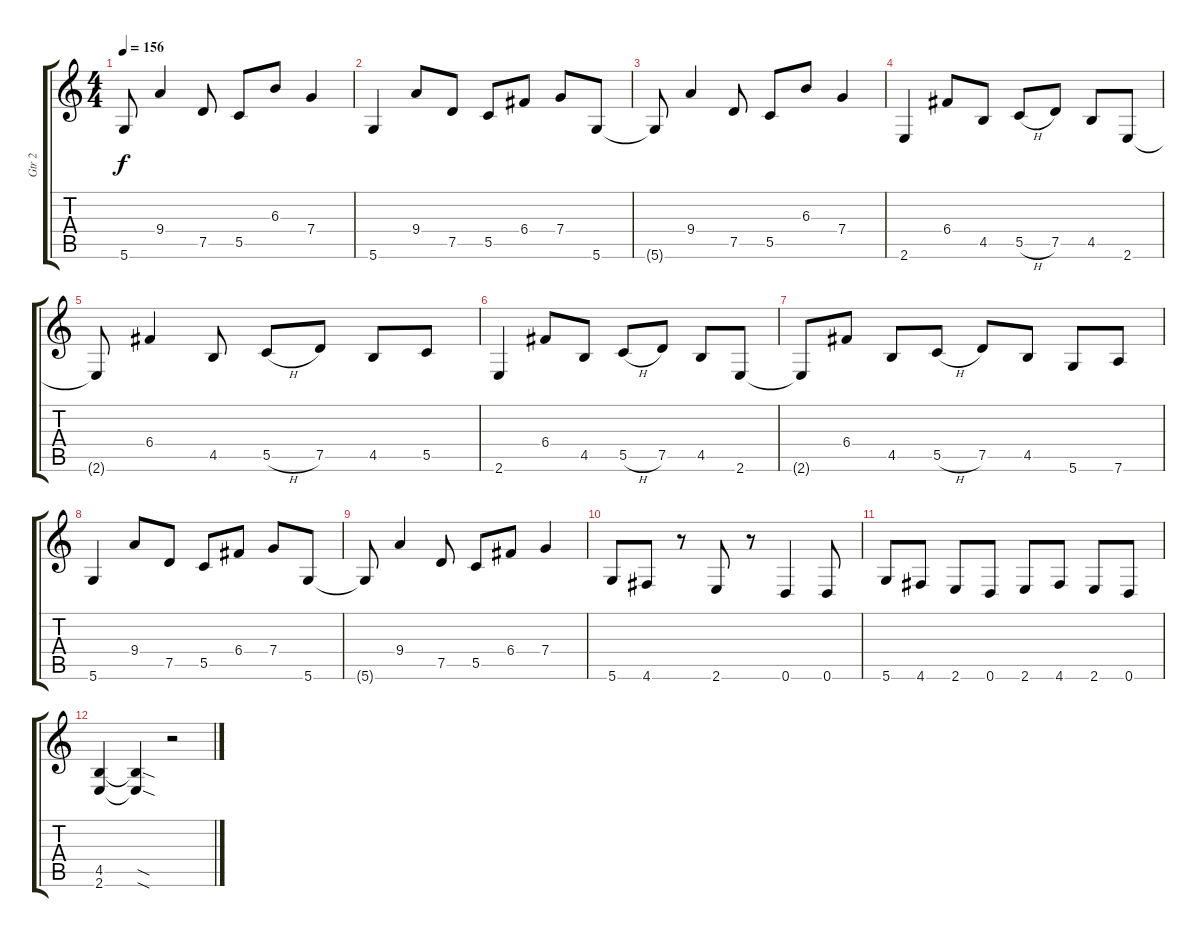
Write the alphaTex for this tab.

\track ("Gtr 2" "Gtr 2") {instrument distortionguitar}
\staff {score tabs}
\tuning (D4 A3 F3 C3 G2 D2) {hide}
\ts (4 4)
\tempo 156
\clef g2
\ks c
5.6{t}.8{dy f} 9.4.4 7.5.8 5.5.8 6.3.8 7.4.4 |
5.6.4 9.4.8 7.5.8 5.5.8 6.4.8 7.4.8 5.6.8 |
5.6{t}.8 9.4.4 7.5.8 5.5.8 6.3.8 7.4.4 |
2.6.4 6.4.8 4.5.8 5.5{h}.8 7.5.8 4.5.8 2.6.8 |
2.6{t}.8 6.4.4 4.5.8 5.5{h}.8 7.5.8 4.5.8 5.5.8 |
2.6.4 6.4.8 4.5.8 5.5{h}.8 7.5.8 4.5.8 2.6.8 |
2.6{t}.8 6.4.8 4.5.8 5.5{h}.8 7.5.8 4.5.8 5.6.8 7.6.8 |
5.6.4 9.4.8 7.5.8 5.5.8 6.4.8 7.4.8 5.6.8 |
5.6{t}.8 9.4.4 7.5.8 5.5.8 6.4.8 7.4.4 |
5.6.8 4.6.8 r.8 2.6.8 r.8 0.6.4 0.6.8 |
5.6.8 4.6.8 2.6.8 0.6.8 2.6.8 4.6.8 2.6.8 0.6.8 |
(4.5 2.6).4 (4.5{sod t} 2.6{sod t}).4 r.2
